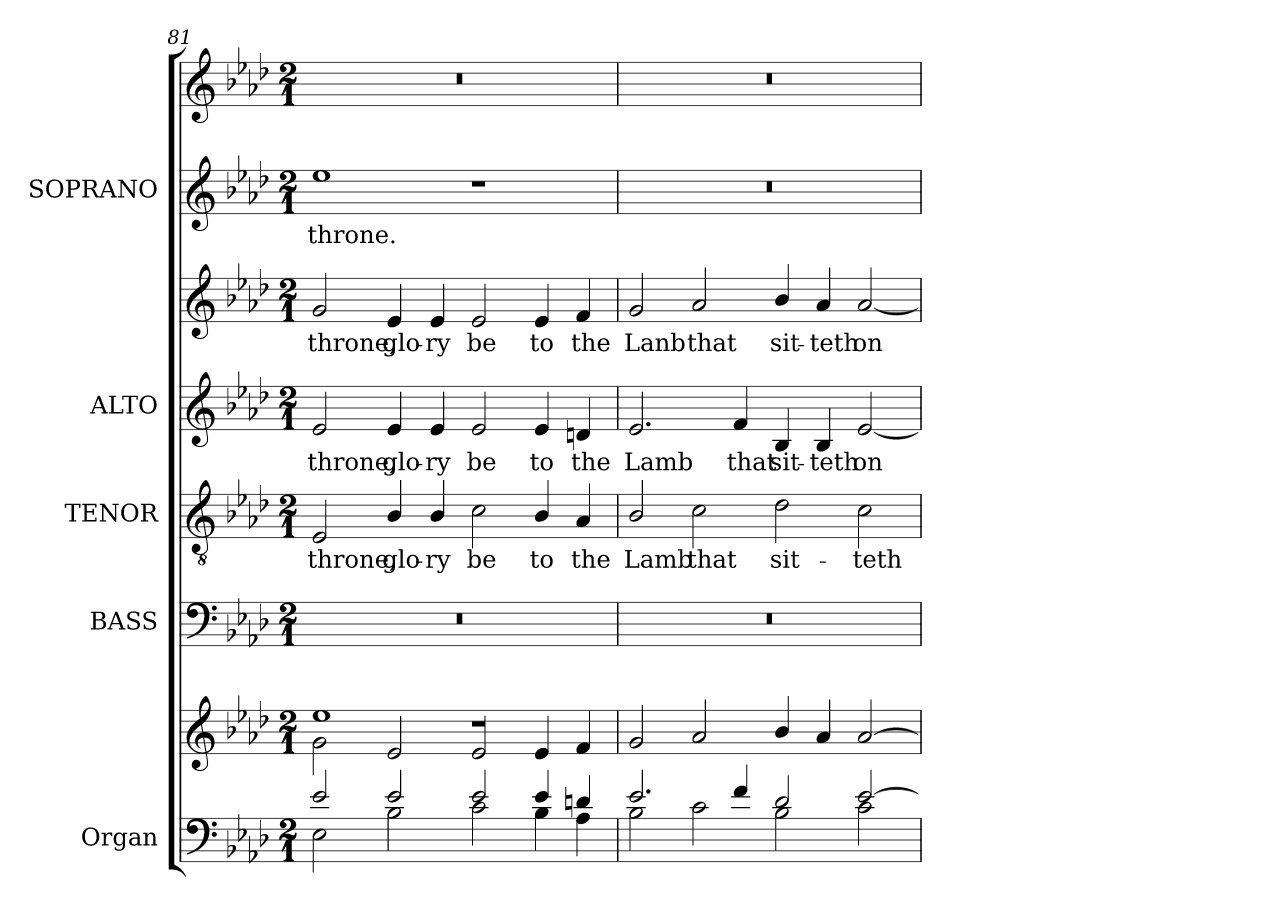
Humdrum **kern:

**kern	**kern	**kern	**kern	**text	**kern	**text	**kern	**text	**kern	**text	**kern
*part5	*part5	*part4	*part3	*part3	*part2	*part2	*part2	*part2	*part1	*part1	*part1
*staff8	*staff7	*staff6	*staff5	*staff5	*staff4	*staff4	*staff3	*staff3	*staff2	*staff2	*staff1
*I"Organ	*	*I"BASS	*I"TENOR	*	*I"ALTO	*	*	*	*I"SOPRANO	*	*
*I'Org.	*	*I'B.	*I'T.	*	*I'A.	*	*	*	*I'S.	*	*
*clefF4	*clefG2	*clefF4	*clefGv2	*	*clefG2	*	*clefG2	*	*clefG2	*	*clefG2
*	*	*	*ITrd7c12	*	*	*	*	*	*	*	*
*k[b-e-a-d-]	*k[b-e-a-d-]	*k[b-e-a-d-]	*k[b-e-a-d-]	*	*k[b-e-a-d-]	*	*k[b-e-a-d-]	*	*k[b-e-a-d-]	*	*k[b-e-a-d-]
*A-:	*A-:	*A-:	*A-:	*	*A-:	*	*A-:	*	*A-:	*	*A-:
*M2/1	*M2/1	*M2/1	*M2/1	*	*M2/1	*	*M2/1	*	*M2/1	*	*M2/1
=81	=81	=81	=81	=81	=81	=81	=81	=81	=81	=81	=81
*^	*^	*	*	*	*	*	*	*	*	*	*
*	*^	*	*	*	*	*	*	*	*	*	*	*	*
!	!	!LO:N:vis=1	!	!LO:N:vis=1	!LO:N:vis=1	!	!	!	!	!	!	!	!	!
*	*	*	*	*^	*	*	*	*	*	*	*	*	*	*
!	!	!	!	!	!	!	!	!LO:LY:b:color=#000000	!	!	!	!	!	!	!
!	!	!	!	!	!	!	!	!	!	!LO:LY:b:color=#000000	!	!	!	!	!
!	!	!	!	!	!	!	!	!	!	!	!	!LO:LY:b:color=#000000	!	!	!
!	!	!	!	!	!	!	!	!	!	!	!	!	!	!LO:LY:b:color=#000000	!LO:N:vis=1
2e-i/	2E-i\	0ryy	1ee-i	0ryy	2gi\	0r	2EE-i/	throne,	2e-i/	throne,	2gi/	throne,	1ee-i	throne.	0r
!	!	!	!	!	!	!	!	!LO:LY:b:color=#000000	!	!	!	!	!	!	!
!	!	!	!	!	!	!	!	!	!	!LO:LY:b:color=#000000	!	!	!	!	!
!	!	!	!	!	!	!	!	!	!	!	!	!LO:LY:b:color=#000000	!	!	!
2e-i/	2B-i\	.	.	.	2e-i/	.	4BB-i/	glo-	4e-i/	glo-	4e-i/	glo-	.	.	.
!	!	!	!	!	!	!	!	!LO:LY:b:color=#000000	!	!	!	!	!	!	!
!	!	!	!	!	!	!	!	!	!	!LO:LY:b:color=#000000	!	!	!	!	!
!	!	!	!	!	!	!	!	!	!	!	!	!LO:LY:b:color=#000000	!	!	!
.	.	.	.	.	.	.	4BB-i/	-ry	4e-i/	-ry	4e-i/	-ry	.	.	.
!	!	!	!	!	!	!	!	!LO:LY:b:color=#000000	!	!	!	!	!	!	!
!	!	!	!	!	!	!	!	!	!	!LO:LY:b:color=#000000	!	!	!	!	!
!	!	!	!	!	!	!	!	!	!	!	!	!LO:LY:b:color=#000000	!	!	!
2e-i/	2ci\	.	1r	.	2e-i/	.	2Ci\	be	2e-i/	be	2e-i/	be	1r	.	.
!	!	!	!	!	!	!	!	!LO:LY:b:color=#000000	!	!	!	!	!	!	!
!	!	!	!	!	!	!	!	!	!	!LO:LY:b:color=#000000	!	!	!	!	!
!	!	!	!	!	!	!	!	!	!	!	!	!LO:LY:b:color=#000000	!	!	!
4e-i/	4B-i\	.	.	.	4e-i/	.	4BB-i/	to	4e-i/	to	4e-i/	to	.	.	.
!	!	!	!	!	!	!	!	!LO:LY:b:color=#000000	!	!	!	!	!	!	!
!	!	!	!	!	!	!	!	!	!	!LO:LY:b:color=#000000	!	!	!	!	!
!	!	!	!	!	!	!	!	!	!	!	!	!LO:LY:b:color=#000000	!	!	!
4dni/	4A-i\	.	.	.	4fi/	.	4AA-i/	the	4dni/	the	4fi/	the	.	.	.
!!LO:PB:g=z
=82	=82	=82	=82	=82	=82	=82	=82	=82	=82	=82	=82	=82	=82	=82	=82
!	!	!LO:N:vis=1	!LO:N:vis=1	!LO:N:vis=1	!	!LO:N:vis=1	!	!	!	!	!	!	!	!	!
!	!	!	!	!	!	!	!	!LO:LY:b:color=#000000	!	!	!	!	!	!	!
!	!	!	!	!	!	!	!	!	!	!LO:LY:b:color=#000000	!	!	!	!	!
!	!	!	!	!	!	!	!	!	!	!	!	!LO:LY:b:color=#000000	!LO:N:vis=1	!	!LO:N:vis=1
2.e-i/	2B-i\	0ryy	0ryy	0ryy	2gi/	0r	2BB-i/	Lamb	2.e-i/	Lamb	2gi/	Lanb	0r	.	0r
!	!	!	!	!	!	!	!	!LO:LY:b:color=#000000	!	!	!	!	!	!	!
!	!	!	!	!	!	!	!	!	!	!	!	!LO:LY:b:color=#000000	!	!	!
.	2ci\	.	.	.	2a-i/	.	2Ci\	that	.	.	2a-i/	that	.	.	.
!	!	!	!	!	!	!	!	!	!	!LO:LY:b:color=#000000	!	!	!	!	!
4fi/	.	.	.	.	.	.	.	.	4fi/	that	.	.	.	.	.
!	!	!	!	!	!	!	!	!LO:LY:b:color=#000000	!	!	!	!	!	!	!
!	!	!	!	!	!	!	!	!	!	!LO:LY:b:color=#000000	!	!	!	!	!
!	!	!	!	!	!	!	!	!	!	!	!	!LO:LY:b:color=#000000	!	!	!
2d-i/	2B-i\	.	.	.	4b-i/	.	2D-i\	sit-	4B-i/	sit-	4b-i/	sit-	.	.	.
!	!	!	!	!	!	!	!	!	!	!LO:LY:b:color=#000000	!	!	!	!	!
!	!	!	!	!	!	!	!	!	!	!	!	!LO:LY:b:color=#000000	!	!	!
.	.	.	.	.	4a-i/	.	.	.	4B-i/	-teth	4a-i/	-teth	.	.	.
!	!	!	!	!	!	!	!	!LO:LY:b:color=#000000	!	!	!	!	!	!	!
!	!	!	!	!	!	!	!	!	!	!LO:LY:b:color=#000000	!	!	!	!	!
!	!	!	!	!	!	!	!	!	!	!	!	!LO:LY:b:color=#000000	!	!	!
[2e-i/	2ci\	.	.	.	[2a-i/	.	2Ci\	-teth	[2e-i/	on	[2a-i/	on	.	.	.
*v	*v	*v	*	*	*	*	*	*	*	*	*	*	*	*	*
*	*v	*v	*v	*	*	*	*	*	*	*	*	*	*
=	=	=	=	=	=	=	=	=	=	=	=
*-	*-	*-	*-	*-	*-	*-	*-	*-	*-	*-	*-
